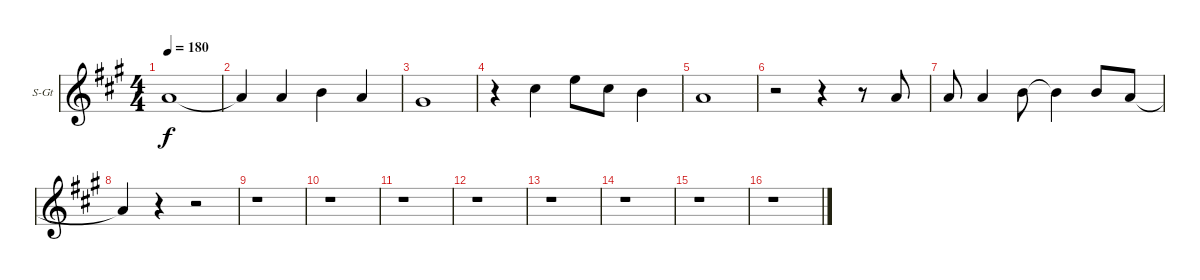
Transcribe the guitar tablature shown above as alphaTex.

\bracketExtendMode groupsimilarinstruments
\firstSystemTrackNameOrientation horizontal
\otherSystemsTrackNameOrientation horizontal
\track ("Back Vocals" "S-Gt") {instrument tenorsax}
\staff {score}
\tuning (E4 B3 G3 D3 A2 E2)
\displaytranspose 12
\ts (4 4)
\tempo 180
\clef g2
\ks a
2.3.1{dy f} |
2.3{t}.4 2.3.4 0.2.4 2.3.4 |
1.3.1 |
r.4 2.2.4 0.1.8 2.2.8 0.2.4 |
2.3.1 |
r.2 r.4 r.8 2.3.8 |
2.3.8 2.3.4 0.2.8 0.2{t}.4 0.2.8 2.3.8 |
2.3{t}.4 r.4 r.2 |
r.1 |
r.1 |
r.1 |
r.1 |
r.1 |
r.1 |
r.1 |
r.1
